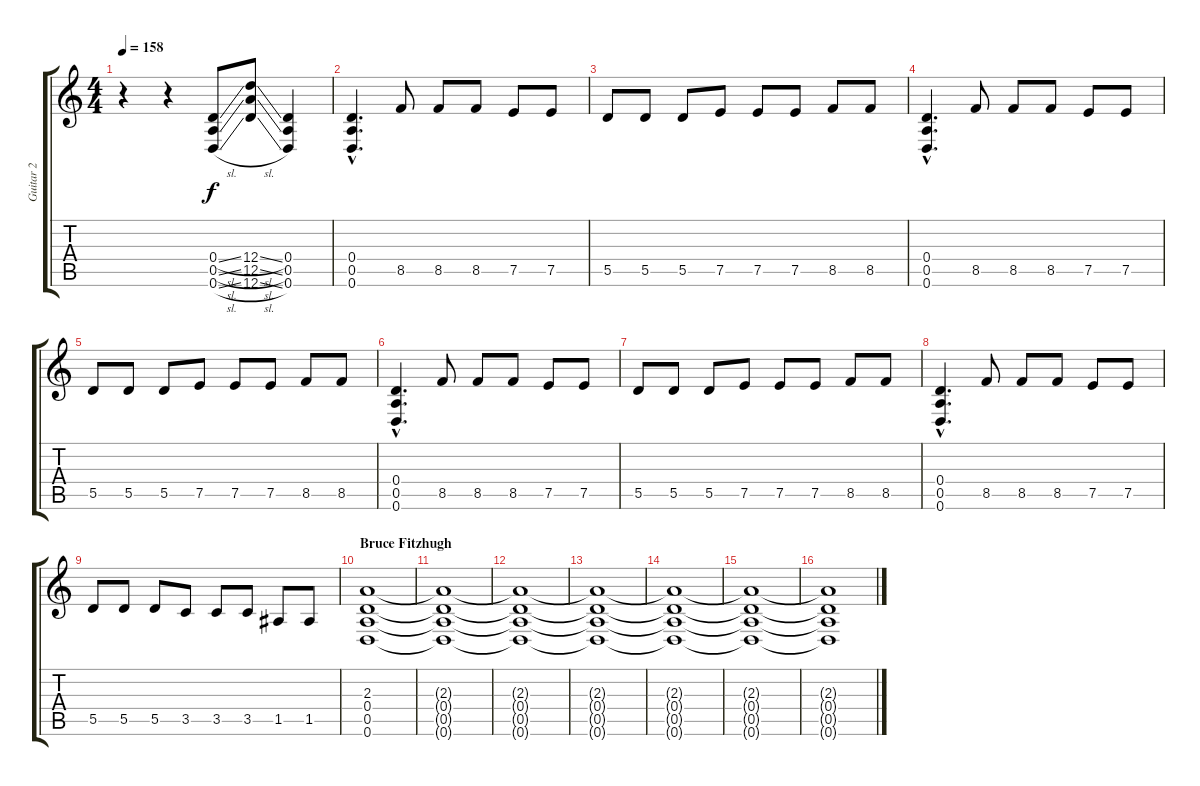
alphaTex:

\track ("Guitar 2" "Guitar 2") {instrument distortionguitar}
\staff {score tabs}
\tuning (E4 B3 G3 D3 A2 D2) {hide}
\ts (4 4)
\tempo 158
\clef g2
\ks c
r.4{dy f} r.4 (0.4{sl} 0.5{sl} 0.6{sl}).8 (12.4{sl} 12.5{sl} 12.6{sl}).8 (0.4 0.5 0.6).4 |
(0.4{hac} 0.5{hac} 0.6{hac}).4{d} 8.5.8 8.5.8 8.5.8 7.5.8 7.5.8 |
5.5.8 5.5.8 5.5.8 7.5.8 7.5.8 7.5.8 8.5.8 8.5.8 |
(0.4{hac} 0.5{hac} 0.6{hac}).4{d} 8.5.8 8.5.8 8.5.8 7.5.8 7.5.8 |
5.5.8 5.5.8 5.5.8 7.5.8 7.5.8 7.5.8 8.5.8 8.5.8 |
(0.4{hac} 0.5{hac} 0.6{hac}).4{d} 8.5.8 8.5.8 8.5.8 7.5.8 7.5.8 |
5.5.8 5.5.8 5.5.8 7.5.8 7.5.8 7.5.8 8.5.8 8.5.8 |
(0.4{hac} 0.5{hac} 0.6{hac}).4{d} 8.5.8 8.5.8 8.5.8 7.5.8 7.5.8 |
5.5.8 5.5.8 5.5.8 3.5.8 3.5.8 3.5.8 1.5.8 1.5.8 |
\section ("" "Bruce Fitzhugh")
(2.3 0.4 0.5 0.6).1 |
(2.3{t} 0.4{t} 0.5{t} 0.6{t}).1 |
(2.3{t} 0.4{t} 0.5{t} 0.6{t}).1 |
(2.3{t} 0.4{t} 0.5{t} 0.6{t}).1 |
(2.3{t} 0.4{t} 0.5{t} 0.6{t}).1 |
(2.3{t} 0.4{t} 0.5{t} 0.6{t}).1 |
(2.3{t} 0.4{t} 0.5{t} 0.6{t}).1
